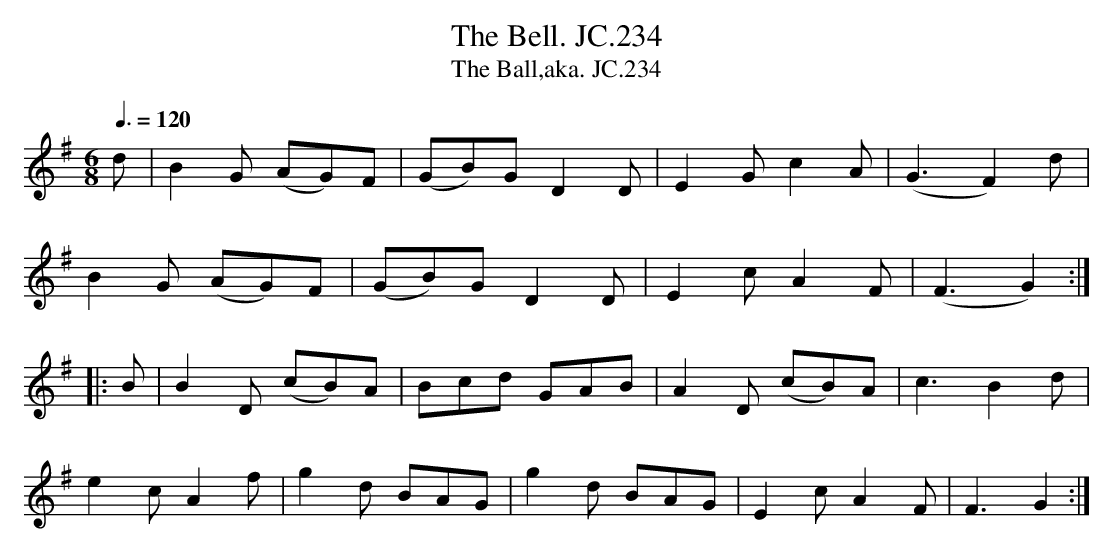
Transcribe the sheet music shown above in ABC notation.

X:1
T:Bell. JC.234, The
T:Ball,aka. JC.234, The
M:6/8
L:1/8
Q:3/8=120
K:G
d|\\
B2G (AG)F|(GB)GD2D|E2Gc2A|(G3F2)d|
B2G (AG)F|(GB)GD2D|E2cA2F|(F3G2):|
|:B|B2D (cB)A|Bcd GAB|A2D (cB)A|c3B2d|
e2cA2f|g2d BAG|g2d BAG|E2cA2F|F3G2:|
